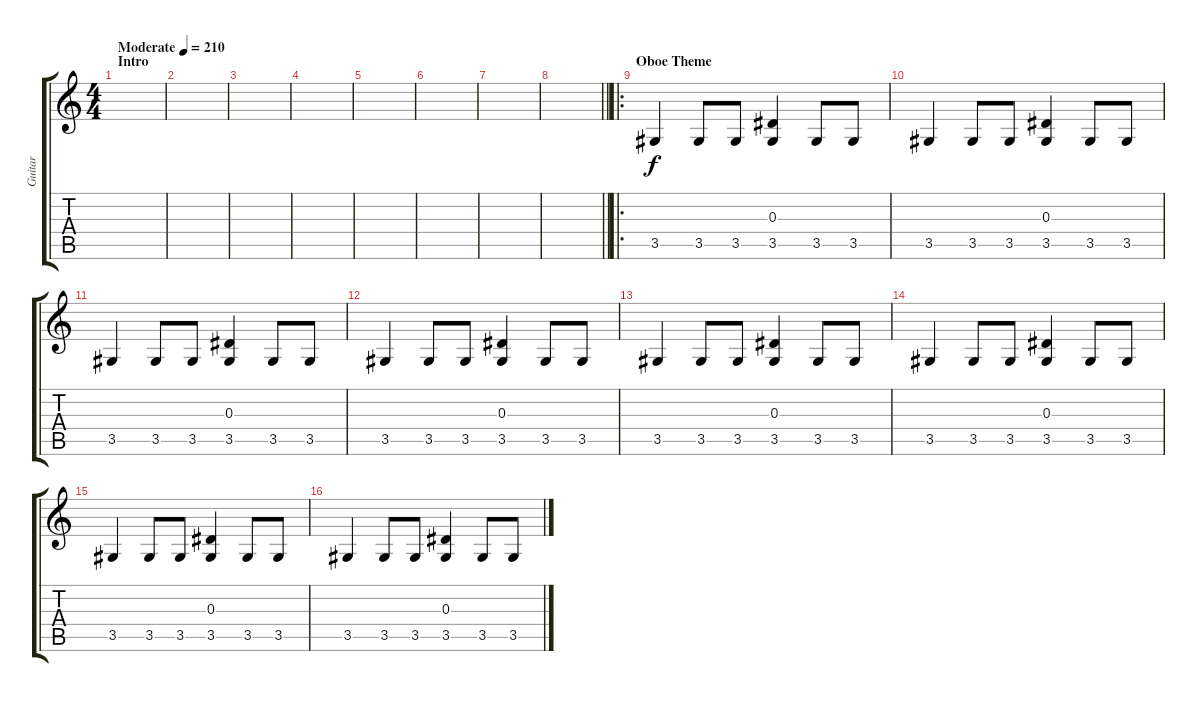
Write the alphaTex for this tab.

\track ("Guitar" "Guitar") {instrument distortionguitar}
\staff {score tabs}
\tuning (C4 G3 Eb3 Bb2 F2 C2) {hide}
\ts (4 4)
\section ("" "Intro")
\tempo (210 "Moderate")
\clef g2
\ks c
|
|
|
|
|
|
|
\barLineRight lightlight
|
\ro
\section ("" "Oboe Theme")
3.5.4 3.5.8 3.5.8 (0.3 3.5).4 3.5.8 3.5.8 |
3.5.4 3.5.8 3.5.8 (0.3 3.5).4 3.5.8 3.5.8 |
3.5.4 3.5.8 3.5.8 (0.3 3.5).4 3.5.8 3.5.8 |
3.5.4 3.5.8 3.5.8 (0.3 3.5).4 3.5.8 3.5.8 |
3.5.4 3.5.8 3.5.8 (0.3 3.5).4 3.5.8 3.5.8 |
3.5.4 3.5.8 3.5.8 (0.3 3.5).4 3.5.8 3.5.8 |
3.5.4 3.5.8 3.5.8 (0.3 3.5).4 3.5.8 3.5.8 |
3.5.4 3.5.8 3.5.8 (0.3 3.5).4 3.5.8 3.5.8
